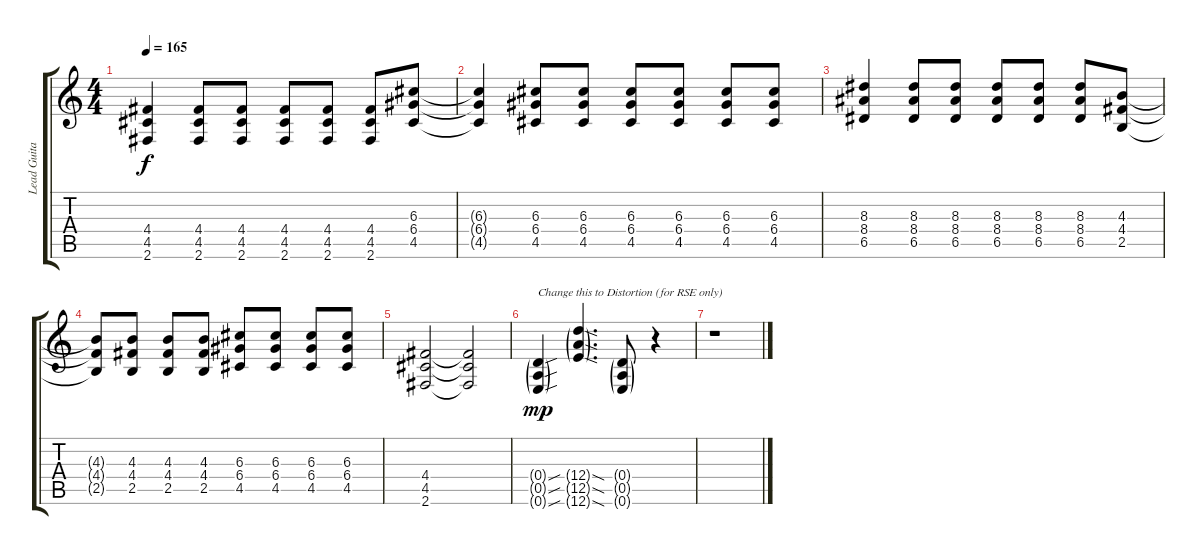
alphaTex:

\track ("Lead Guitar" "Lead Guita") {instrument distortionguitar}
\staff {score tabs}
\tuning (E4 B3 G3 D3 A2 E2) {hide}
\ts (4 4)
\tempo 165
\clef g2
\ks c
(4.4 4.5 2.6).4{dy f} (4.4 4.5 2.6).8 (4.4 4.5 2.6).8 (4.4 4.5 2.6).8 (4.4 4.5 2.6).8 (4.4 4.5 2.6).8 (6.3 6.4 4.5).8 |
(6.3{t} 6.4{t} 4.5{t}).4 (6.3 6.4 4.5).8 (6.3 6.4 4.5).8 (6.3 6.4 4.5).8 (6.3 6.4 4.5).8 (6.3 6.4 4.5).8 (6.3 6.4 4.5).8 |
(8.3 8.4 6.5).4 (8.3 8.4 6.5).8 (8.3 8.4 6.5).8 (8.3 8.4 6.5).8 (8.3 8.4 6.5).8 (8.3 8.4 6.5).8 (4.3 4.4 2.5).8 |
(4.3{t} 4.4{t} 2.5{t}).8 (4.3 4.4 2.5).8 (4.3 4.4 2.5).8 (4.3 4.4 2.5).8 (6.3 6.4 4.5).8 (6.3 6.4 4.5).8 (6.3 6.4 4.5).8 (6.3 6.4 4.5).8 |
(4.4 4.5 2.6).2 (4.4{t} 4.5{t} 2.6{t}).2 |
(0.4{sou g} 0.5{sou g} 0.6{sou g}).4{txt "Change this to Distortion (for RSE only)" dy mp instrument guitarfretnoise} (12.4{sod g} 12.5{sod g} 12.6{sod g}).4{d} (0.4{g} 0.5{g} 0.6{g}).8 r.4 |
r.1
